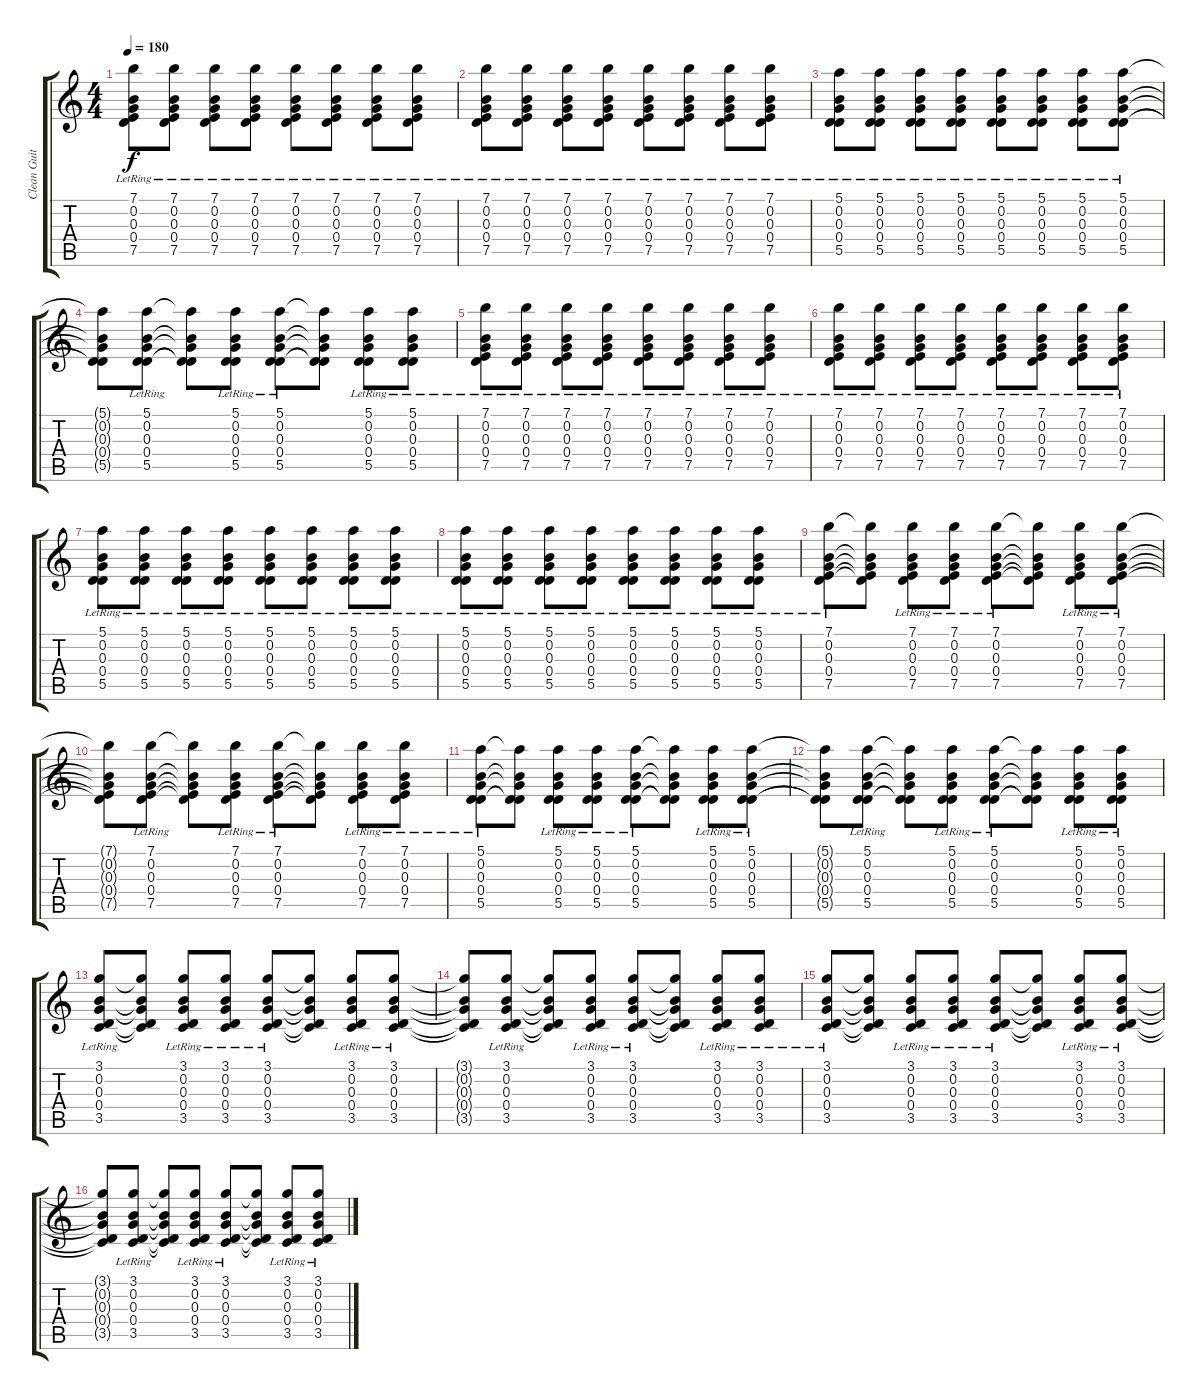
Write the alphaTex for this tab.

\track ("Clean Guitar" "Clean Guit") {instrument electricguitarjazz}
\staff {score tabs}
\tuning (E4 B3 G3 D3 A2 D2) {hide}
\ts (4 4)
\tempo 180
\clef g2
\ks c
(7.1{lr} 0.2{lr} 0.3{lr} 0.4{lr} 7.5{lr}).8{dy f} (7.1{lr} 0.2{lr} 0.3{lr} 0.4{lr} 7.5{lr}).8 (7.1{lr} 0.2{lr} 0.3{lr} 0.4{lr} 7.5{lr}).8 (7.1{lr} 0.2{lr} 0.3{lr} 0.4{lr} 7.5{lr}).8 (7.1{lr} 0.2{lr} 0.3{lr} 0.4{lr} 7.5{lr}).8 (7.1{lr} 0.2{lr} 0.3{lr} 0.4{lr} 7.5{lr}).8 (7.1{lr} 0.2{lr} 0.3{lr} 0.4{lr} 7.5{lr}).8 (7.1{lr} 0.2{lr} 0.3{lr} 0.4{lr} 7.5{lr}).8 |
(7.1{lr} 0.2{lr} 0.3{lr} 0.4{lr} 7.5{lr}).8 (7.1{lr} 0.2{lr} 0.3{lr} 0.4{lr} 7.5{lr}).8 (7.1{lr} 0.2{lr} 0.3{lr} 0.4{lr} 7.5{lr}).8 (7.1{lr} 0.2{lr} 0.3{lr} 0.4{lr} 7.5{lr}).8 (7.1{lr} 0.2{lr} 0.3{lr} 0.4{lr} 7.5{lr}).8 (7.1{lr} 0.2{lr} 0.3{lr} 0.4{lr} 7.5{lr}).8 (7.1{lr} 0.2{lr} 0.3{lr} 0.4{lr} 7.5{lr}).8 (7.1{lr} 0.2{lr} 0.3{lr} 0.4{lr} 7.5{lr}).8 |
(5.1{lr} 0.2{lr} 0.3{lr} 0.4{lr} 5.5{lr}).8 (5.1{lr} 0.2{lr} 0.3{lr} 0.4{lr} 5.5{lr}).8 (5.1{lr} 0.2{lr} 0.3{lr} 0.4{lr} 5.5{lr}).8 (5.1{lr} 0.2{lr} 0.3{lr} 0.4{lr} 5.5{lr}).8 (5.1{lr} 0.2{lr} 0.3{lr} 0.4{lr} 5.5{lr}).8 (5.1{lr} 0.2{lr} 0.3{lr} 0.4{lr} 5.5{lr}).8 (5.1{lr} 0.2{lr} 0.3{lr} 0.4{lr} 5.5{lr}).8 (5.1{lr} 0.2{lr} 0.3{lr} 0.4{lr} 5.5{lr}).8 |
(5.1{t} 0.2{t} 0.3{t} 0.4{t} 5.5{t}).8 (5.1{lr} 0.2{lr} 0.3{lr} 0.4{lr} 5.5{lr}).8 (5.1{t} 0.2{t} 0.3{t} 0.4{t} 5.5{t}).8 (5.1{lr} 0.2{lr} 0.3{lr} 0.4{lr} 5.5{lr}).8 (5.1{lr} 0.2{lr} 0.3{lr} 0.4{lr} 5.5{lr}).8 (5.1{t} 0.2{t} 0.3{t} 0.4{t} 5.5{t}).8 (5.1{lr} 0.2{lr} 0.3{lr} 0.4{lr} 5.5{lr}).8 (5.1{lr} 0.2{lr} 0.3{lr} 0.4{lr} 5.5{lr}).8 |
(7.1{lr} 0.2{lr} 0.3{lr} 0.4{lr} 7.5{lr}).8 (7.1{lr} 0.2{lr} 0.3{lr} 0.4{lr} 7.5{lr}).8 (7.1{lr} 0.2{lr} 0.3{lr} 0.4{lr} 7.5{lr}).8 (7.1{lr} 0.2{lr} 0.3{lr} 0.4{lr} 7.5{lr}).8 (7.1{lr} 0.2{lr} 0.3{lr} 0.4{lr} 7.5{lr}).8 (7.1{lr} 0.2{lr} 0.3{lr} 0.4{lr} 7.5{lr}).8 (7.1{lr} 0.2{lr} 0.3{lr} 0.4{lr} 7.5{lr}).8 (7.1{lr} 0.2{lr} 0.3{lr} 0.4{lr} 7.5{lr}).8 |
(7.1{lr} 0.2{lr} 0.3{lr} 0.4{lr} 7.5{lr}).8 (7.1{lr} 0.2{lr} 0.3{lr} 0.4{lr} 7.5{lr}).8 (7.1{lr} 0.2{lr} 0.3{lr} 0.4{lr} 7.5{lr}).8 (7.1{lr} 0.2{lr} 0.3{lr} 0.4{lr} 7.5{lr}).8 (7.1{lr} 0.2{lr} 0.3{lr} 0.4{lr} 7.5{lr}).8 (7.1{lr} 0.2{lr} 0.3{lr} 0.4{lr} 7.5{lr}).8 (7.1{lr} 0.2{lr} 0.3{lr} 0.4{lr} 7.5{lr}).8 (7.1{lr} 0.2{lr} 0.3{lr} 0.4{lr} 7.5{lr}).8 |
(5.1{lr} 0.2{lr} 0.3{lr} 0.4{lr} 5.5{lr}).8 (5.1{lr} 0.2{lr} 0.3{lr} 0.4{lr} 5.5{lr}).8 (5.1{lr} 0.2{lr} 0.3{lr} 0.4{lr} 5.5{lr}).8 (5.1{lr} 0.2{lr} 0.3{lr} 0.4{lr} 5.5{lr}).8 (5.1{lr} 0.2{lr} 0.3{lr} 0.4{lr} 5.5{lr}).8 (5.1{lr} 0.2{lr} 0.3{lr} 0.4{lr} 5.5{lr}).8 (5.1{lr} 0.2{lr} 0.3{lr} 0.4{lr} 5.5{lr}).8 (5.1{lr} 0.2{lr} 0.3{lr} 0.4{lr} 5.5{lr}).8 |
(5.1{lr} 0.2{lr} 0.3{lr} 0.4{lr} 5.5{lr}).8 (5.1{lr} 0.2{lr} 0.3{lr} 0.4{lr} 5.5{lr}).8 (5.1{lr} 0.2{lr} 0.3{lr} 0.4{lr} 5.5{lr}).8 (5.1{lr} 0.2{lr} 0.3{lr} 0.4{lr} 5.5{lr}).8 (5.1{lr} 0.2{lr} 0.3{lr} 0.4{lr} 5.5{lr}).8 (5.1{lr} 0.2{lr} 0.3{lr} 0.4{lr} 5.5{lr}).8 (5.1{lr} 0.2{lr} 0.3{lr} 0.4{lr} 5.5{lr}).8 (5.1{lr} 0.2{lr} 0.3{lr} 0.4{lr} 5.5{lr}).8 |
(7.1{lr} 0.2{lr} 0.3{lr} 0.4{lr} 7.5{lr}).8 (7.1{t} 0.2{t} 0.3{t} 0.4{t} 7.5{t}).8 (7.1{lr} 0.2{lr} 0.3{lr} 0.4{lr} 7.5{lr}).8 (7.1{lr} 0.2{lr} 0.3{lr} 0.4{lr} 7.5{lr}).8 (7.1{lr} 0.2{lr} 0.3{lr} 0.4{lr} 7.5{lr}).8 (7.1{t} 0.2{t} 0.3{t} 0.4{t} 7.5{t}).8 (7.1{lr} 0.2{lr} 0.3{lr} 0.4{lr} 7.5{lr}).8 (7.1{lr} 0.2{lr} 0.3{lr} 0.4{lr} 7.5{lr}).8 |
(7.1{t} 0.2{t} 0.3{t} 0.4{t} 7.5{t}).8 (7.1{lr} 0.2{lr} 0.3{lr} 0.4{lr} 7.5{lr}).8 (7.1{t} 0.2{t} 0.3{t} 0.4{t} 7.5{t}).8 (7.1{lr} 0.2{lr} 0.3{lr} 0.4{lr} 7.5{lr}).8 (7.1{lr} 0.2{lr} 0.3{lr} 0.4{lr} 7.5{lr}).8 (7.1{t} 0.2{t} 0.3{t} 0.4{t} 7.5{t}).8 (7.1{lr} 0.2{lr} 0.3{lr} 0.4{lr} 7.5{lr}).8 (7.1{lr} 0.2{lr} 0.3{lr} 0.4{lr} 7.5{lr}).8 |
(5.1{lr} 0.2{lr} 0.3{lr} 0.4{lr} 5.5{lr}).8 (5.1{t} 0.2{t} 0.3{t} 0.4{t} 5.5{t}).8 (5.1{lr} 0.2{lr} 0.3{lr} 0.4{lr} 5.5{lr}).8 (5.1{lr} 0.2{lr} 0.3{lr} 0.4{lr} 5.5{lr}).8 (5.1{lr} 0.2{lr} 0.3{lr} 0.4{lr} 5.5{lr}).8 (5.1{t} 0.2{t} 0.3{t} 0.4{t} 5.5{t}).8 (5.1{lr} 0.2{lr} 0.3{lr} 0.4{lr} 5.5{lr}).8 (5.1{lr} 0.2{lr} 0.3{lr} 0.4{lr} 5.5{lr}).8 |
(5.1{t} 0.2{t} 0.3{t} 0.4{t} 5.5{t}).8 (5.1{lr} 0.2{lr} 0.3{lr} 0.4{lr} 5.5{lr}).8 (5.1{t} 0.2{t} 0.3{t} 0.4{t} 5.5{t}).8 (5.1{lr} 0.2{lr} 0.3{lr} 0.4{lr} 5.5{lr}).8 (5.1{lr} 0.2{lr} 0.3{lr} 0.4{lr} 5.5{lr}).8 (5.1{t} 0.2{t} 0.3{t} 0.4{t} 5.5{t}).8 (5.1{lr} 0.2{lr} 0.3{lr} 0.4{lr} 5.5{lr}).8 (5.1{lr} 0.2{lr} 0.3{lr} 0.4{lr} 5.5{lr}).8 |
(3.1{lr} 0.2{lr} 0.3{lr} 0.4{lr} 3.5{lr}).8 (3.1{t} 0.2{t} 0.3{t} 0.4{t} 3.5{t}).8 (3.1{lr} 0.2{lr} 0.3{lr} 0.4{lr} 3.5{lr}).8 (3.1{lr} 0.2{lr} 0.3{lr} 0.4{lr} 3.5{lr}).8 (3.1{lr} 0.2{lr} 0.3{lr} 0.4{lr} 3.5{lr}).8 (3.1{t} 0.2{t} 0.3{t} 0.4{t} 3.5{t}).8 (3.1{lr} 0.2{lr} 0.3{lr} 0.4{lr} 3.5{lr}).8 (3.1{lr} 0.2{lr} 0.3{lr} 0.4{lr} 3.5{lr}).8 |
(3.1{t} 0.2{t} 0.3{t} 0.4{t} 3.5{t}).8 (3.1{lr} 0.2{lr} 0.3{lr} 0.4{lr} 3.5{lr}).8 (3.1{t} 0.2{t} 0.3{t} 0.4{t} 3.5{t}).8 (3.1{lr} 0.2{lr} 0.3{lr} 0.4{lr} 3.5{lr}).8 (3.1{lr} 0.2{lr} 0.3{lr} 0.4{lr} 3.5{lr}).8 (3.1{t} 0.2{t} 0.3{t} 0.4{t} 3.5{t}).8 (3.1{lr} 0.2{lr} 0.3{lr} 0.4{lr} 3.5{lr}).8 (3.1{lr} 0.2{lr} 0.3{lr} 0.4{lr} 3.5{lr}).8 |
(3.1{lr} 0.2{lr} 0.3{lr} 0.4{lr} 3.5{lr}).8 (3.1{t} 0.2{t} 0.3{t} 0.4{t} 3.5{t}).8 (3.1{lr} 0.2{lr} 0.3{lr} 0.4{lr} 3.5{lr}).8 (3.1{lr} 0.2{lr} 0.3{lr} 0.4{lr} 3.5{lr}).8 (3.1{lr} 0.2{lr} 0.3{lr} 0.4{lr} 3.5{lr}).8 (3.1{t} 0.2{t} 0.3{t} 0.4{t} 3.5{t}).8 (3.1{lr} 0.2{lr} 0.3{lr} 0.4{lr} 3.5{lr}).8 (3.1{lr} 0.2{lr} 0.3{lr} 0.4{lr} 3.5{lr}).8 |
(3.1{t} 0.2{t} 0.3{t} 0.4{t} 3.5{t}).8 (3.1{lr} 0.2{lr} 0.3{lr} 0.4{lr} 3.5{lr}).8 (3.1{t} 0.2{t} 0.3{t} 0.4{t} 3.5{t}).8 (3.1{lr} 0.2{lr} 0.3{lr} 0.4{lr} 3.5{lr}).8 (3.1{lr} 0.2{lr} 0.3{lr} 0.4{lr} 3.5{lr}).8 (3.1{t} 0.2{t} 0.3{t} 0.4{t} 3.5{t}).8 (3.1{lr} 0.2{lr} 0.3{lr} 0.4{lr} 3.5{lr}).8 (3.1{lr} 0.2{lr} 0.3{lr} 0.4{lr} 3.5{lr}).8
